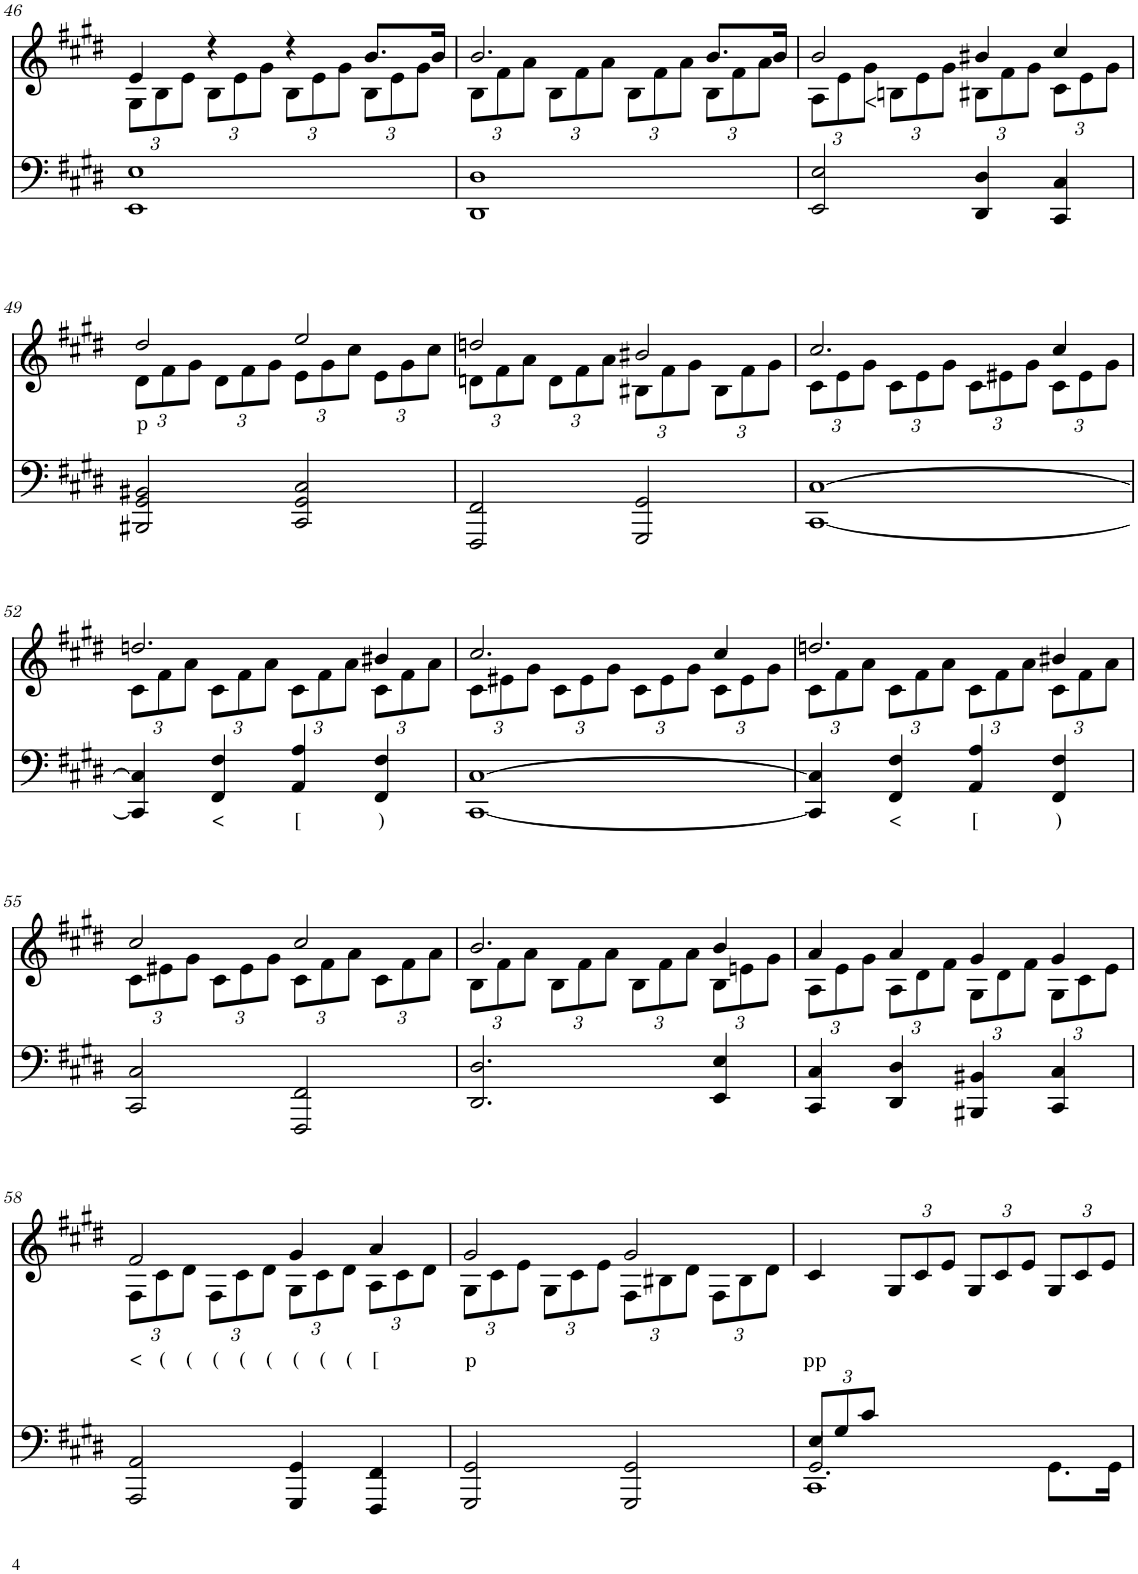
**kern	**text	**kern	**text
*part2	*part2	*part1	*part1
*staff2	*staff2	*staff1	*staff1
*I"piano	*	*I"piano	*
*I'Pno	*	*I'Pno	*
!!LO:PB:g=z
*clefF4	*	*clefG2	*
*k[f#c#g#d#]	*	*k[f#c#g#d#]	*
*c#:	*	*c#:	*
*M2/2	*	*M2/2	*
=46	=46	=46	=46
*	*	*^	*
*	*	*	*Xbrackettup	*
1EE 1E	.	4e/	12G#\L	.
.	.	.	12B\	.
.	.	.	12e\J	.
.	.	4r	12B\L	.
.	.	.	12e\	.
.	.	.	12g#\J	.
.	.	4r	12B\L	.
.	.	.	12e\	.
.	.	.	12g#\J	.
.	.	8.b/L	12B\L	.
.	.	.	12e\	.
.	.	.	12g#\J	.
.	.	16b/Jk	.	.
=47	=47	=47	=47	=47
1DD# 1D#	.	2.b/	12B\L	.
.	.	.	12f#\	.
.	.	.	12a\J	.
.	.	.	12B\L	.
.	.	.	12f#\	.
.	.	.	12a\J	.
.	.	.	12B\L	.
.	.	.	12f#\	.
.	.	.	12a\J	.
.	.	8.b/L	12B\L	.
.	.	.	12f#\	.
.	.	.	12a\J	.
.	.	16b/Jk	.	.
=48	=48	=48	=48	=48
2EE/ 2E/	.	2b/	12A\L	.
.	.	.	12e\	.
!	!	!	!	!LO:LY:b
.	.	.	12g#\J	<
.	.	.	12Bn\L	.
.	.	.	12e\	.
.	.	.	12g#\J	.
4DD#/ 4D#/	.	4b#X/	12B#X\L	.
.	.	.	12f#\	.
.	.	.	12g#\J	.
4CC#/ 4C#/	.	4cc#/	12c#\L	.
.	.	.	12e\	.
.	.	.	12g#\J	.
!!LO:LB:g=z	!!
=49	=49	=49	=49	=49
!	!	!	!	!LO:LY:b
2BBB#X/ 2GG#/ 2BB#X/	.	2dd#/	12d#\L	p
.	.	.	12f#\	.
.	.	.	12g#\J	.
.	.	.	12d#\L	.
.	.	.	12f#\	.
.	.	.	12g#\J	.
2CC#/ 2GG#/ 2C#/	.	2ee/	12e\L	.
.	.	.	12g#\	.
.	.	.	12cc#\J	.
.	.	.	12e\L	.
.	.	.	12g#\	.
.	.	.	12cc#\J	.
=50	=50	=50	=50	=50
2FFF#/ 2FF#/	.	2ddn/	12dn\L	.
.	.	.	12f#\	.
.	.	.	12a\J	.
.	.	.	12d\L	.
.	.	.	12f#\	.
.	.	.	12a\J	.
2GGG#/ 2GG#/	.	2b#X/	12B#X\L	.
.	.	.	12f#\	.
.	.	.	12g#\J	.
.	.	.	12B#\L	.
.	.	.	12f#\	.
.	.	.	12g#\J	.
=51	=51	=51	=51	=51
[1CC# [1C#	.	2.cc#/	12c#\L	.
.	.	.	12e\	.
.	.	.	12g#\J	.
.	.	.	12c#\L	.
.	.	.	12e\	.
.	.	.	12g#\J	.
.	.	.	12c#\L	.
.	.	.	12e#X\	.
.	.	.	12g#\J	.
.	.	4cc#/	12c#\L	.
.	.	.	12e#\	.
.	.	.	12g#\J	.
!!LO:LB:g=z	!!
=52	=52	=52	=52	=52
4CC#/] 4C#/]	.	2.ddn/	12c#\L	.
.	.	.	12f#\	.
.	.	.	12a\J	.
!	!LO:LY:b	!	!	!
4FF#/ 4F#/	<	.	12c#\L	.
.	.	.	12f#\	.
.	.	.	12a\J	.
!	!LO:LY:b	!	!	!
4AA/ 4A/	[	.	12c#\L	.
.	.	.	12f#\	.
.	.	.	12a\J	.
!	!LO:LY:b	!	!	!
4FF#/ 4F#/	)	4b#X/	12c#\L	.
.	.	.	12f#\	.
.	.	.	12a\J	.
=53	=53	=53	=53	=53
[1CC# [1C#	.	2.cc#/	12c#\L	.
.	.	.	12e#X\	.
.	.	.	12g#\J	.
.	.	.	12c#\L	.
.	.	.	12e#\	.
.	.	.	12g#\J	.
.	.	.	12c#\L	.
.	.	.	12e#\	.
.	.	.	12g#\J	.
.	.	4cc#/	12c#\L	.
.	.	.	12e#\	.
.	.	.	12g#\J	.
=54	=54	=54	=54	=54
4CC#/] 4C#/]	.	2.ddn/	12c#\L	.
.	.	.	12f#\	.
.	.	.	12a\J	.
!	!LO:LY:b	!	!	!
4FF#/ 4F#/	<	.	12c#\L	.
.	.	.	12f#\	.
.	.	.	12a\J	.
!	!LO:LY:b	!	!	!
4AA/ 4A/	[	.	12c#\L	.
.	.	.	12f#\	.
.	.	.	12a\J	.
!	!LO:LY:b	!	!	!
4FF#/ 4F#/	)	4b#X/	12c#\L	.
.	.	.	12f#\	.
.	.	.	12a\J	.
!!LO:LB:g=z	!!
=55	=55	=55	=55	=55
2CC#/ 2C#/	.	2cc#/	12c#\L	.
.	.	.	12e#X\	.
.	.	.	12g#\J	.
.	.	.	12c#\L	.
.	.	.	12e#\	.
.	.	.	12g#\J	.
2FFF#/ 2FF#/	.	2cc#/	12c#\L	.
.	.	.	12f#\	.
.	.	.	12a\J	.
.	.	.	12c#\L	.
.	.	.	12f#\	.
.	.	.	12a\J	.
=56	=56	=56	=56	=56
2.DD#/ 2.D#/	.	2.b/	12B\L	.
.	.	.	12f#\	.
.	.	.	12a\J	.
.	.	.	12B\L	.
.	.	.	12f#\	.
.	.	.	12a\J	.
.	.	.	12B\L	.
.	.	.	12f#\	.
.	.	.	12a\J	.
4EE/ 4E/	.	4b/	12B\L	.
.	.	.	12en\	.
.	.	.	12g#\J	.
=57	=57	=57	=57	=57
4CC#/ 4C#/	.	4a/	12A\L	.
.	.	.	12e\	.
.	.	.	12g#\J	.
4DD#/ 4D#/	.	4a/	12A\L	.
.	.	.	12d#\	.
.	.	.	12f#\J	.
4BBB#X/ 4BB#X/	.	4g#/	12G#\L	.
.	.	.	12d#\	.
.	.	.	12f#\J	.
4CC#/ 4C#/	.	4g#/	12G#\L	.
.	.	.	12c#\	.
.	.	.	12e\J	.
!!LO:LB:g=z	!!
=58	=58	=58	=58	=58
!	!	!	!	!LO:LY:b
2AAA/ 2AA/	.	2f#/	12F#\L	<
!	!	!	!	!LO:LY:b
.	.	.	12c#\	(
!	!	!	!	!LO:LY:b
.	.	.	12d#\J	(
!	!	!	!	!LO:LY:b
.	.	.	12F#\L	(
!	!	!	!	!LO:LY:b
.	.	.	12c#\	(
!	!	!	!	!LO:LY:b
.	.	.	12d#\J	(
!	!	!	!	!LO:LY:b
4GGG#/ 4GG#/	.	4g#/	12G#\L	(
!	!	!	!	!LO:LY:b
.	.	.	12c#\	(
!	!	!	!	!LO:LY:b
.	.	.	12d#\J	(
!	!	!	!	!LO:LY:b
4FFF#/ 4FF#/	.	4a/	12A\L	[
.	.	.	12c#\	.
.	.	.	12d#\J	.
=59	=59	=59	=59	=59
!	!	!	!	!LO:LY:b
2GGG#/ 2GG#/	.	2g#/	12G#\L	p
.	.	.	12c#\	.
.	.	.	12e\J	.
.	.	.	12G#\L	.
.	.	.	12c#\	.
.	.	.	12e\J	.
2GGG#/ 2GG#/	.	2g#/	12F#\L	.
.	.	.	12B#X\	.
.	.	.	12d#\J	.
.	.	.	12F#\L	.
.	.	.	12B#\	.
.	.	.	12d#\J	.
*	*	*v	*v	*
=60	=60	=60	=60
*Xbrackettup	*	*	*
*^	*	*^	*
*	*^	*	*	*	*
!	!	!	!	!	!	!LO:LY:b
*	*	*	*	*v	*v	*
12E/L	2.GG#/	1CC#	.	4c#/	pp
12G#/	.	.	.	.	.
12c#/J	.	.	.	.	.
2.ryy	.	.	.	12G#/L	.
.	.	.	.	12c#/	.
.	.	.	.	12e/J	.
.	.	.	.	12G#/L	.
.	.	.	.	12c#/	.
.	.	.	.	12e/J	.
.	8.GG#\L	.	.	12G#/L	.
.	.	.	.	12c#/	.
.	.	.	.	12e/J	.
.	16GG#\Jk	.	.	.	.
*v	*v	*v	*	*	*
=	=	=	=
*-	*-	*-	*-
